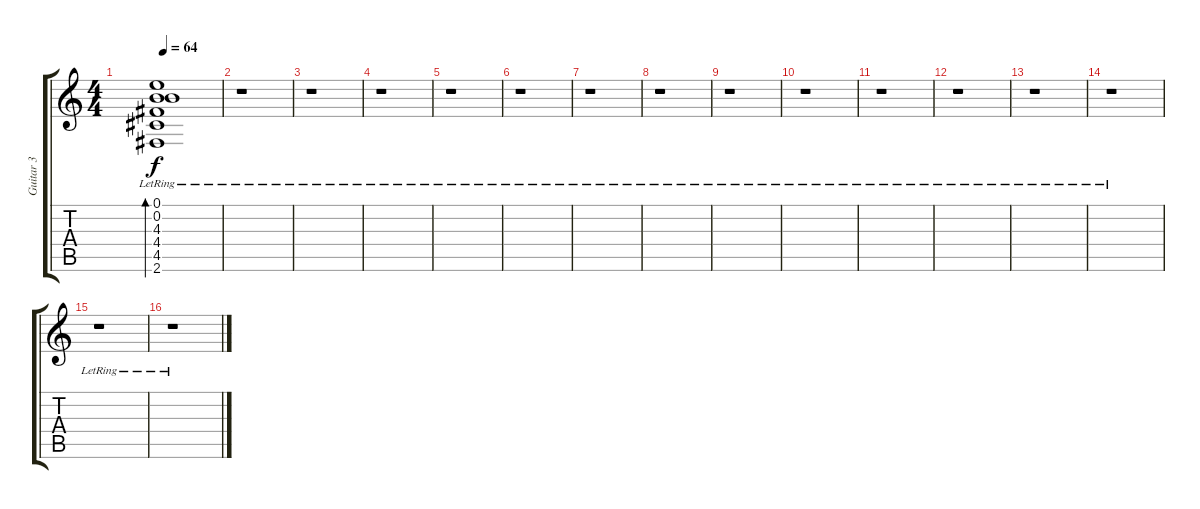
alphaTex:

\track ("Guitar 3" "Guitar 3") {instrument electricguitarclean}
\staff {score tabs}
\tuning (E4 B3 G3 D3 A2 E2) {hide}
\ts (4 4)
\tempo 64
\clef g2
\ks c
(0.1{lr} 0.2{lr} 4.3{lr} 4.4{lr} 4.5{lr} 2.6{lr}).1{bd 30 dy f} |
r.1 |
r.1 |
r.1 |
r.1 |
r.1 |
r.1 |
r.1 |
r.1 |
r.1 |
r.1 |
r.1 |
r.1 |
r.1 |
r.1 |
r.1
